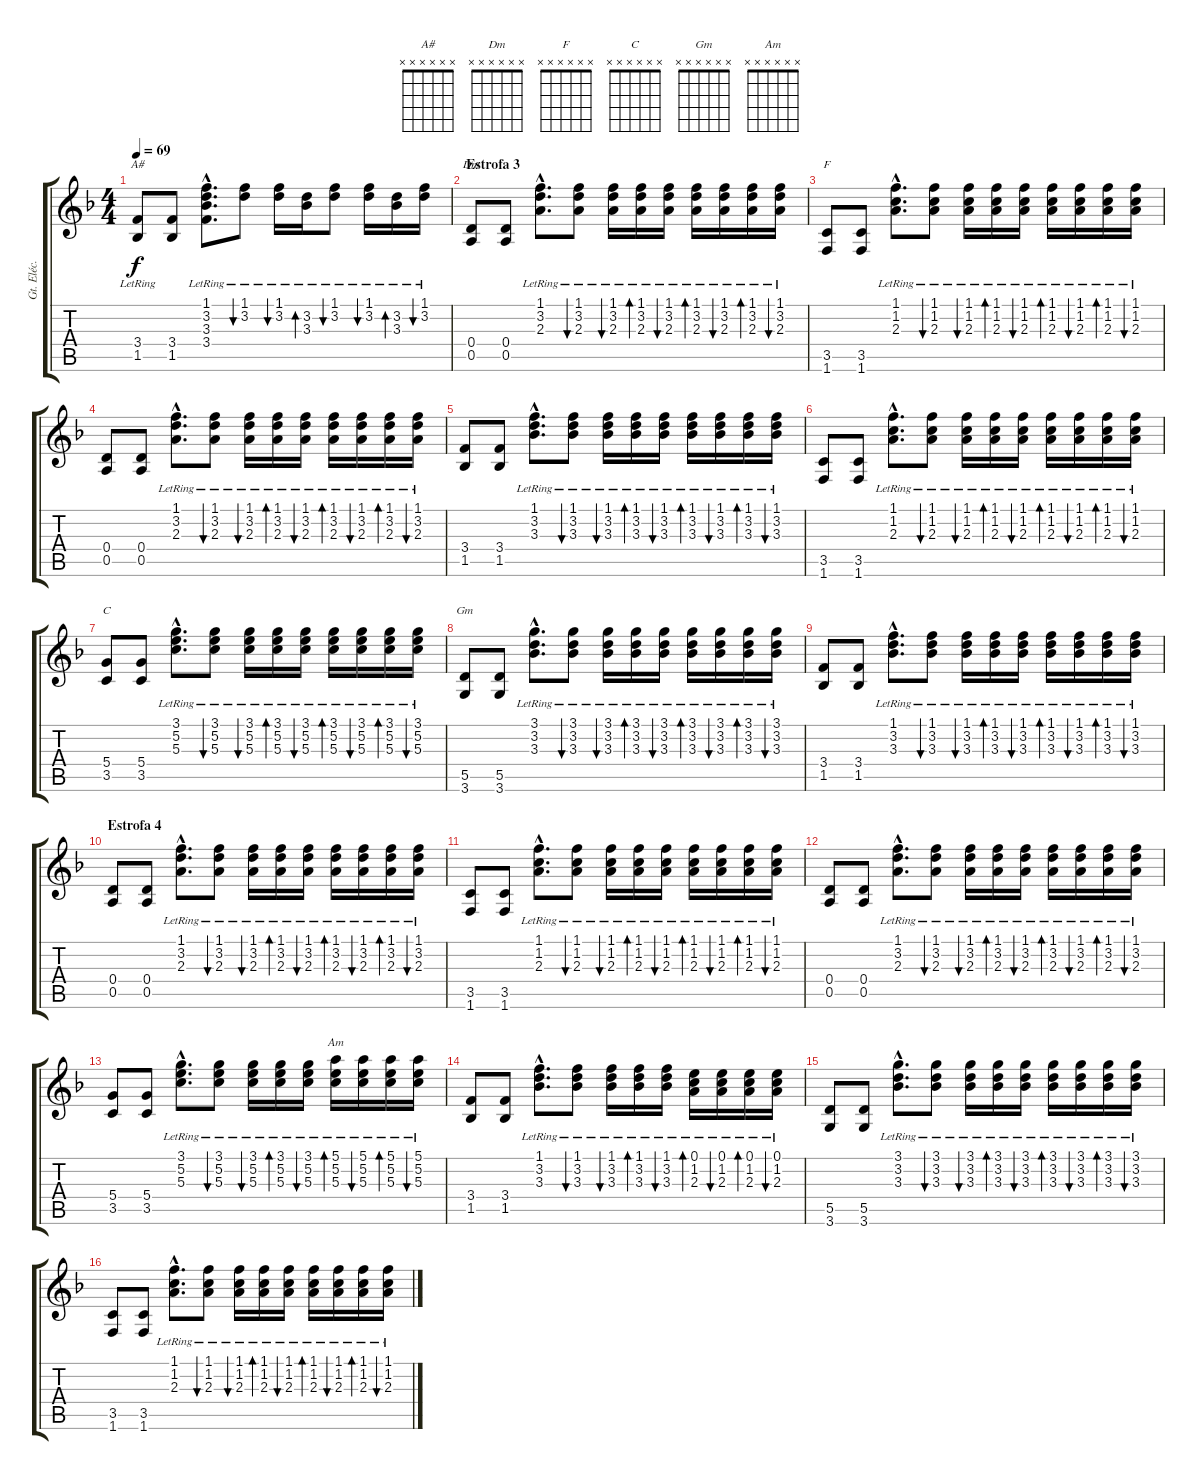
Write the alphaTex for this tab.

\track ("Gt. Eléc. Rítmica" "Gt. Eléc. ") {instrument electricguitarjazz}
\staff {score tabs}
\tuning (E4 B3 G3 D3 A2 E2) {hide}
\chord ("A#" x x x x x x)
\chord ("Dm" x x x x x x)
\chord ("F" x x x x x x)
\chord ("C" x x x x x x)
\chord ("Gm" x x x x x x)
\chord ("Am" x x x x x x)
\ts (4 4)
\tempo 69
\clef g2
\ks dminor
(3.4 1.5{lr}).8{ch "A#" dy f} (3.4 1.5).8 (1.1{hac lr} 3.2{hac lr} 3.3{hac lr} 3.4{hac lr}).8{d} (1.1{lr} 3.2{lr}).8{bu 30} (1.1{lr} 3.2{lr}).16{bu 30} (3.2{lr} 3.3{lr}).16{bd 30} (1.1{lr} 3.2{lr}).8{bu 30} (1.1{lr} 3.2{lr}).16{bu 30} (3.2{lr} 3.3{lr}).16{bd 30} (1.1{lr} 3.2{lr}).16{bu 30} |
\section ("" "Estrofa 3")
(0.4 0.5).8{ch "Dm"} (0.4 0.5).8 (1.1{hac lr} 3.2{hac lr} 2.3{hac lr}).8{d} (1.1{lr} 3.2{lr} 2.3{lr}).8{bu 60} (1.1{lr} 3.2{lr} 2.3{lr}).16{bu 60} (1.1{lr} 3.2{lr} 2.3{lr}).16{bd 60} (1.1{lr} 3.2{lr} 2.3{lr}).16{bu 60} (1.1{lr} 3.2{lr} 2.3{lr}).16{bd 60} (1.1{lr} 3.2{lr} 2.3{lr}).16{bu 60} (1.1{lr} 3.2{lr} 2.3{lr}).16{bd 60} (1.1{lr} 3.2{lr} 2.3{lr}).16{bu 60} |
(3.5 1.6).8{ch "F"} (3.5 1.6).8 (1.1{hac lr} 1.2{hac lr} 2.3{hac lr}).8{d} (1.1{lr} 1.2{lr} 2.3{lr}).8{bu 60} (1.1{lr} 1.2{lr} 2.3{lr}).16{bu 60} (1.1{lr} 1.2{lr} 2.3{lr}).16{bd 60} (1.1{lr} 1.2{lr} 2.3{lr}).16{bu 60} (1.1{lr} 1.2{lr} 2.3{lr}).16{bd 60} (1.1{lr} 1.2{lr} 2.3{lr}).16{bu 60} (1.1{lr} 1.2{lr} 2.3{lr}).16{bd 60} (1.1{lr} 1.2{lr} 2.3{lr}).16{bu 60} |
(0.4 0.5).8 (0.4 0.5).8 (1.1{hac lr} 3.2{hac lr} 2.3{hac lr}).8{d} (1.1{lr} 3.2{lr} 2.3{lr}).8{bu 60} (1.1{lr} 3.2{lr} 2.3{lr}).16{bu 60} (1.1{lr} 3.2{lr} 2.3{lr}).16{bd 60} (1.1{lr} 3.2{lr} 2.3{lr}).16{bu 60} (1.1{lr} 3.2{lr} 2.3{lr}).16{bd 60} (1.1{lr} 3.2{lr} 2.3{lr}).16{bu 60} (1.1{lr} 3.2{lr} 2.3{lr}).16{bd 60} (1.1{lr} 3.2{lr} 2.3{lr}).16{bu 60} |
(3.4 1.5).8 (3.4 1.5).8 (1.1{hac lr} 3.2{hac lr} 3.3{hac lr}).8{d} (1.1{lr} 3.2{lr} 3.3{lr}).8{bu 60} (1.1{lr} 3.2{lr} 3.3{lr}).16{bu 60} (1.1{lr} 3.2{lr} 3.3{lr}).16{bd 60} (1.1{lr} 3.2{lr} 3.3{lr}).16{bu 60} (1.1{lr} 3.2{lr} 3.3{lr}).16{bd 60} (1.1{lr} 3.2{lr} 3.3{lr}).16{bu 60} (1.1{lr} 3.2{lr} 3.3{lr}).16{bd 60} (1.1{lr} 3.2{lr} 3.3{lr}).16{bu 60} |
(3.5 1.6).8 (3.5 1.6).8 (1.1{hac lr} 1.2{hac lr} 2.3{hac lr}).8{d} (1.1{lr} 1.2{lr} 2.3{lr}).8{bu 60} (1.1{lr} 1.2{lr} 2.3{lr}).16{bu 60} (1.1{lr} 1.2{lr} 2.3{lr}).16{bd 60} (1.1{lr} 1.2{lr} 2.3{lr}).16{bu 60} (1.1{lr} 1.2{lr} 2.3{lr}).16{bd 60} (1.1{lr} 1.2{lr} 2.3{lr}).16{bu 60} (1.1{lr} 1.2{lr} 2.3{lr}).16{bd 60} (1.1{lr} 1.2{lr} 2.3{lr}).16{bu 60} |
(5.4 3.5).8{ch "C"} (5.4 3.5).8 (3.1{hac lr} 5.2{hac lr} 5.3{hac lr}).8{d} (3.1{lr} 5.2{lr} 5.3{lr}).8{bu 60} (3.1{lr} 5.2{lr} 5.3{lr}).16{bu 60} (3.1{lr} 5.2{lr} 5.3{lr}).16{bd 60} (3.1{lr} 5.2{lr} 5.3{lr}).16{bu 60} (3.1{lr} 5.2{lr} 5.3{lr}).16{bd 60} (3.1{lr} 5.2{lr} 5.3{lr}).16{bu 60} (3.1{lr} 5.2{lr} 5.3{lr}).16{bd 60} (3.1{lr} 5.2{lr} 5.3{lr}).16{bu 60} |
(5.5 3.6).8{ch "Gm"} (5.5 3.6).8 (3.1{hac lr} 3.2{hac lr} 3.3{hac lr}).8{d} (3.1{lr} 3.2{lr} 3.3{lr}).8{bu 60} (3.1{lr} 3.2{lr} 3.3{lr}).16{bu 60} (3.1{lr} 3.2{lr} 3.3{lr}).16{bd 60} (3.1{lr} 3.2{lr} 3.3{lr}).16{bu 60} (3.1{lr} 3.2{lr} 3.3{lr}).16{bd 60} (3.1{lr} 3.2{lr} 3.3{lr}).16{bu 60} (3.1{lr} 3.2{lr} 3.3{lr}).16{bd 60} (3.1{lr} 3.2{lr} 3.3{lr}).16{bu 60} |
(3.4 1.5).8 (3.4 1.5).8 (1.1{hac lr} 3.2{hac lr} 3.3{hac lr}).8{d} (1.1{lr} 3.2{lr} 3.3{lr}).8{bu 60} (1.1{lr} 3.2{lr} 3.3{lr}).16{bu 60} (1.1{lr} 3.2{lr} 3.3{lr}).16{bd 60} (1.1{lr} 3.2{lr} 3.3{lr}).16{bu 60} (1.1{lr} 3.2{lr} 3.3{lr}).16{bd 60} (1.1{lr} 3.2{lr} 3.3{lr}).16{bu 60} (1.1{lr} 3.2{lr} 3.3{lr}).16{bd 60} (1.1{lr} 3.2{lr} 3.3{lr}).16{bu 60} |
\section ("" "Estrofa 4")
(0.4 0.5).8 (0.4 0.5).8 (1.1{hac lr} 3.2{hac lr} 2.3{hac lr}).8{d} (1.1{lr} 3.2{lr} 2.3{lr}).8{bu 60} (1.1{lr} 3.2{lr} 2.3{lr}).16{bu 60} (1.1{lr} 3.2{lr} 2.3{lr}).16{bd 60} (1.1{lr} 3.2{lr} 2.3{lr}).16{bu 60} (1.1{lr} 3.2{lr} 2.3{lr}).16{bd 60} (1.1{lr} 3.2{lr} 2.3{lr}).16{bu 60} (1.1{lr} 3.2{lr} 2.3{lr}).16{bd 60} (1.1{lr} 3.2{lr} 2.3{lr}).16{bu 60} |
(3.5 1.6).8 (3.5 1.6).8 (1.1{hac lr} 1.2{hac lr} 2.3{hac lr}).8{d} (1.1{lr} 1.2{lr} 2.3{lr}).8{bu 60} (1.1{lr} 1.2{lr} 2.3{lr}).16{bu 60} (1.1{lr} 1.2{lr} 2.3{lr}).16{bd 60} (1.1{lr} 1.2{lr} 2.3{lr}).16{bu 60} (1.1{lr} 1.2{lr} 2.3{lr}).16{bd 60} (1.1{lr} 1.2{lr} 2.3{lr}).16{bu 60} (1.1{lr} 1.2{lr} 2.3{lr}).16{bd 60} (1.1{lr} 1.2{lr} 2.3{lr}).16{bu 60} |
(0.4 0.5).8 (0.4 0.5).8 (1.1{hac lr} 3.2{hac lr} 2.3{hac lr}).8{d} (1.1{lr} 3.2{lr} 2.3{lr}).8{bu 60} (1.1{lr} 3.2{lr} 2.3{lr}).16{bu 60} (1.1{lr} 3.2{lr} 2.3{lr}).16{bd 60} (1.1{lr} 3.2{lr} 2.3{lr}).16{bu 60} (1.1{lr} 3.2{lr} 2.3{lr}).16{bd 60} (1.1{lr} 3.2{lr} 2.3{lr}).16{bu 60} (1.1{lr} 3.2{lr} 2.3{lr}).16{bd 60} (1.1{lr} 3.2{lr} 2.3{lr}).16{bu 60} |
(5.4 3.5).8 (5.4 3.5).8 (3.1{hac lr} 5.2{hac lr} 5.3{hac lr}).8{d} (3.1{lr} 5.2{lr} 5.3{lr}).8{bu 60} (3.1{lr} 5.2{lr} 5.3{lr}).16{bu 60} (3.1{lr} 5.2{lr} 5.3{lr}).16{bd 60} (3.1{lr} 5.2{lr} 5.3{lr}).16{bu 60} (5.1{lr} 5.2{lr} 5.3{lr}).16{bd 60 ch "Am"} (5.1{lr} 5.2{lr} 5.3{lr}).16{bu 60} (5.1{lr} 5.2{lr} 5.3{lr}).16{bd 60} (5.1{lr} 5.2{lr} 5.3{lr}).16{bu 60} |
(3.4 1.5).8 (3.4 1.5).8 (1.1{hac lr} 3.2{hac lr} 3.3{hac lr}).8{d} (1.1{lr} 3.2{lr} 3.3{lr}).8{bu 60} (1.1{lr} 3.2{lr} 3.3{lr}).16{bu 60} (1.1{lr} 3.2{lr} 3.3{lr}).16{bd 60} (1.1{lr} 3.2{lr} 3.3{lr}).16{bu 60} (0.1{lr} 1.2{lr} 2.3{lr}).16{bd 60} (0.1{lr} 1.2{lr} 2.3{lr}).16{bu 60} (0.1{lr} 1.2{lr} 2.3{lr}).16{bd 60} (0.1{lr} 1.2{lr} 2.3{lr}).16{bu 60} |
(5.5 3.6).8 (5.5 3.6).8 (3.1{hac lr} 3.2{hac lr} 3.3{hac lr}).8{d} (3.1{lr} 3.2{lr} 3.3{lr}).8{bu 60} (3.1{lr} 3.2{lr} 3.3{lr}).16{bu 60} (3.1{lr} 3.2{lr} 3.3{lr}).16{bd 60} (3.1{lr} 3.2{lr} 3.3{lr}).16{bu 60} (3.1{lr} 3.2{lr} 3.3{lr}).16{bd 60} (3.1{lr} 3.2{lr} 3.3{lr}).16{bu 60} (3.1{lr} 3.2{lr} 3.3{lr}).16{bd 60} (3.1{lr} 3.2{lr} 3.3{lr}).16{bu 60} |
(3.5 1.6).8 (3.5 1.6).8 (1.1{hac lr} 1.2{hac lr} 2.3{hac lr}).8{d} (1.1{lr} 1.2{lr} 2.3{lr}).8{bu 60} (1.1{lr} 1.2{lr} 2.3{lr}).16{bu 60} (1.1{lr} 1.2{lr} 2.3{lr}).16{bd 60} (1.1{lr} 1.2{lr} 2.3{lr}).16{bu 60} (1.1{lr} 1.2{lr} 2.3{lr}).16{bd 60} (1.1{lr} 1.2{lr} 2.3{lr}).16{bu 60} (1.1{lr} 1.2{lr} 2.3{lr}).16{bd 60} (1.1{lr} 1.2{lr} 2.3{lr}).16{bu 60}
